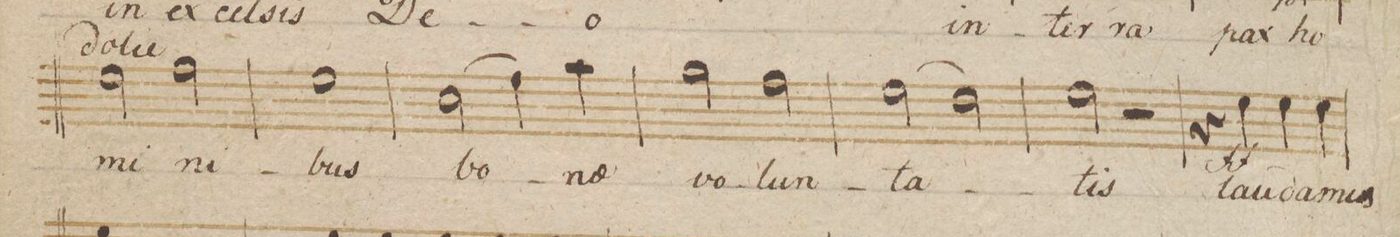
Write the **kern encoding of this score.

**kern	**text	**dynam
*I"Alto.	*	*
*clefC3	*	*
*k[b-]	*	*
*met(c)	*	*
*M4/4	*	*
2f\	-mi-	.
2g\	-ni-	.
=15	=15	=15
1f	-bus	.
=16	=16	=16
(>2d\	bo-	.
4g\)	.	.
4b-\	-nae	.
=17	=17	=17
2a\	vo-	.
2g\	-lun-	.
=18	=18	=18
(>2f\	-ta-	.
2e\)	.	.
=19	=19	=19
2f\	-tis	.
2r	.	.
=20	=20	=20
4r	.	.
4f\	lau-	ff
4f\	-da-	.
4f\	-mus	.
=21	=21	=21
*-	*-	*-
